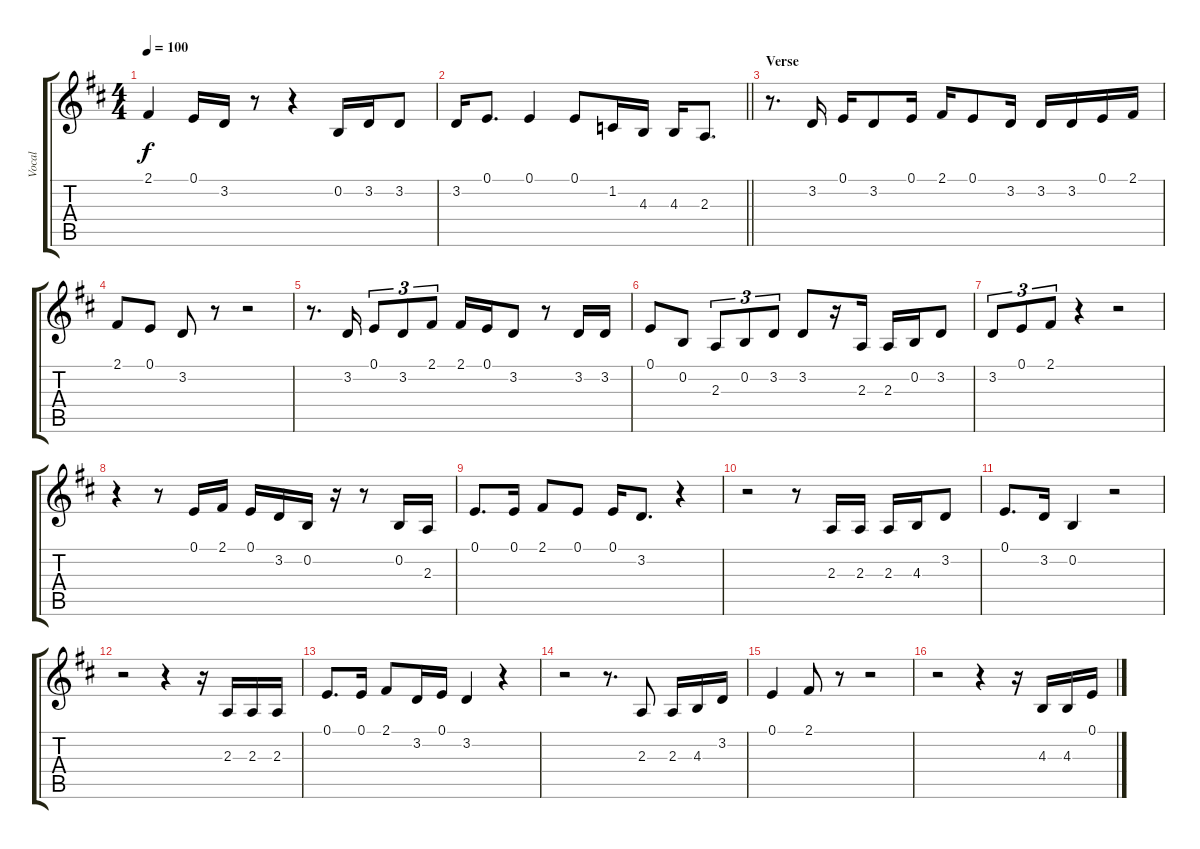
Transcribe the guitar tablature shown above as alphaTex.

\track ("Vocal" "Vocal") {instrument flute}
\staff {score tabs}
\tuning (E4 B3 G3 D3 A2 E2) {hide}
\ts (4 4)
\tempo 100
\clef g2
\ks d
2.1.4{dy f} 0.1.16 3.2.16 r.8 r.4 0.2.16 3.2.16 3.2.8 |
\barLineRight lightlight
3.2.16 0.1.8{d} 0.1.4 0.1.8 1.2.16 4.3.16 4.3.16 2.3.8{d} |
\section ("" "Verse")
r.8{d} 3.2.16 0.1.16 3.2.8 0.1.16 2.1.16 0.1.8 3.2.16 3.2.16 3.2.16 0.1.16 2.1.16 |
2.1.8 0.1.8 3.2.8 r.8 r.2 |
r.8{d} 3.2.16 0.1.8{tu (3 2)} 3.2.8{tu (3 2)} 2.1.8{tu (3 2)} 2.1.16 0.1.16 3.2.8 r.8 3.2.16 3.2.16 |
0.1.8 0.2.8 2.3.8{tu (3 2)} 0.2.8{tu (3 2)} 3.2.8{tu (3 2)} 3.2.8 r.16 2.3.16 2.3.16 0.2.16 3.2.8 |
3.2.8{tu (3 2)} 0.1.8{tu (3 2)} 2.1.8{tu (3 2)} r.4 r.2 |
r.4 r.8 0.1.16 2.1.16 0.1.16 3.2.16 0.2.16 r.16 r.8 0.2.16 2.3.16 |
0.1.8{d} 0.1.16 2.1.8 0.1.8 0.1.16 3.2.8{d} r.4 |
r.2 r.8 2.3.16 2.3.16 2.3.16 4.3.16 3.2.8 |
0.1.8{d} 3.2.16 0.2.4 r.2 |
r.2 r.4 r.16 2.3.16 2.3.16 2.3.16 |
0.1.8{d} 0.1.16 2.1.8 3.2.16 0.1.16 3.2.4 r.4 |
r.2 r.8{d} 2.3.8 2.3.16 4.3.16 3.2.16 |
0.1.4 2.1.8 r.8 r.2 |
r.2 r.4 r.16 4.3.16 4.3.16 0.1.16
